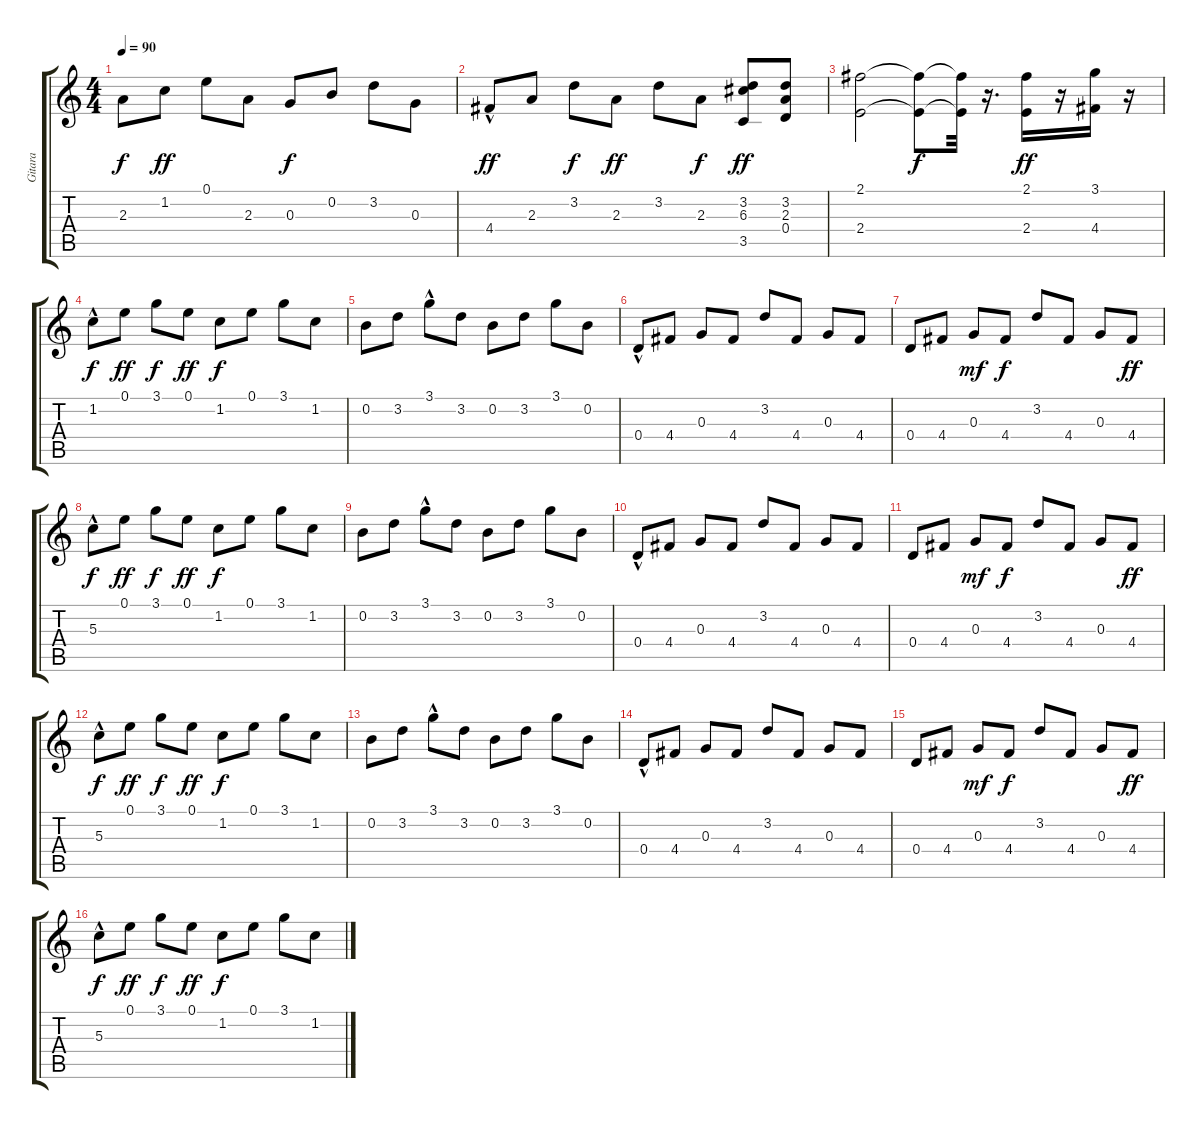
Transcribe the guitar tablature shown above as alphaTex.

\track ("Gitara" "Gitara") {instrument electricguitarjazz}
\staff {score tabs}
\tuning (E4 B3 G3 D3 A2 E2) {hide}
\ts (4 4)
\tempo 90
\clef g2
\ks c
2.3.8{dy f} 1.2.8{dy ff} 0.1.8 2.3.8 0.3.8{dy f} 0.2.8 3.2.8 0.3.8 |
4.4{hac}.8{dy ff} 2.3.8 3.2.8{dy f} 2.3.8{dy ff} 3.2.8 2.3.8{dy f} (3.2 6.3 3.5).8{dy ff} (3.2 2.3 0.4).8 |
(2.1 2.4).2 (2.1{t} 2.4{t}).8{dy f} (2.1{t} 2.4{t}).32 r.16{d} (2.1 2.4).16{dy ff} r.16 (3.1 4.4).16 r.16 |
1.2{hac}.8{dy f} 0.1.8{dy ff} 3.1.8{dy f} 0.1.8{dy ff} 1.2.8{dy f} 0.1.8 3.1.8 1.2.8 |
0.2.8 3.2.8 3.1{hac}.8 3.2.8 0.2.8 3.2.8 3.1.8 0.2.8 |
0.4{hac}.8 4.4.8 0.3.8 4.4.8 3.2.8 4.4.8 0.3.8 4.4.8 |
0.4.8 4.4.8 0.3.8{dy mf} 4.4.8{dy f} 3.2.8 4.4.8 0.3.8 4.4.8{dy ff} |
5.3{hac}.8{dy f} 0.1.8{dy ff} 3.1.8{dy f} 0.1.8{dy ff} 1.2.8{dy f} 0.1.8 3.1.8 1.2.8 |
0.2.8 3.2.8 3.1{hac}.8 3.2.8 0.2.8 3.2.8 3.1.8 0.2.8 |
0.4{hac}.8 4.4.8 0.3.8 4.4.8 3.2.8 4.4.8 0.3.8 4.4.8 |
0.4.8 4.4.8 0.3.8{dy mf} 4.4.8{dy f} 3.2.8 4.4.8 0.3.8 4.4.8{dy ff} |
5.3{hac}.8{dy f} 0.1.8{dy ff} 3.1.8{dy f} 0.1.8{dy ff} 1.2.8{dy f} 0.1.8 3.1.8 1.2.8 |
0.2.8 3.2.8 3.1{hac}.8 3.2.8 0.2.8 3.2.8 3.1.8 0.2.8 |
0.4{hac}.8 4.4.8 0.3.8 4.4.8 3.2.8 4.4.8 0.3.8 4.4.8 |
0.4.8 4.4.8 0.3.8{dy mf} 4.4.8{dy f} 3.2.8 4.4.8 0.3.8 4.4.8{dy ff} |
5.3{hac}.8{dy f} 0.1.8{dy ff} 3.1.8{dy f} 0.1.8{dy ff} 1.2.8{dy f} 0.1.8 3.1.8 1.2.8
